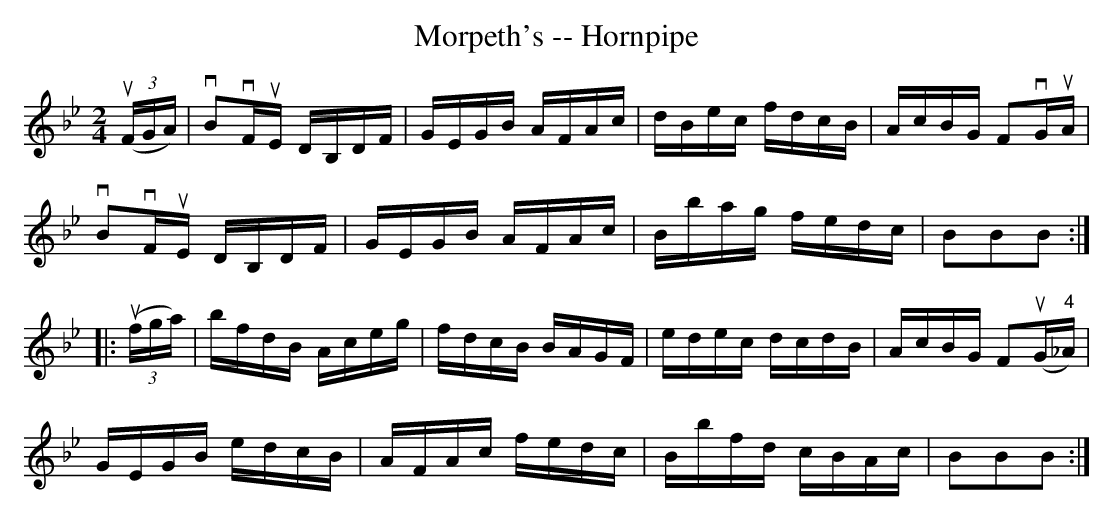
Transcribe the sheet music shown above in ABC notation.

X:1
T:Morpeth's -- Hornpipe
M:2/4
L:1/16
K:Bb
((3uFGA)|vB2vFuE DB,DF|GEGB AFAc|dBec fdcB|AcBG F2vGuA|
vB2vFuE DB,DF|GEGB AFAc|Bbag fedc|B2B2B2:|
|:((3ufga)|bfdB Aceg|fdcB BAGF|edec dcdB|AcBG F2(uG"4"_A)|
GEGB edcB|AFAc fedc|Bbfd cBAc|B2B2B2:|
